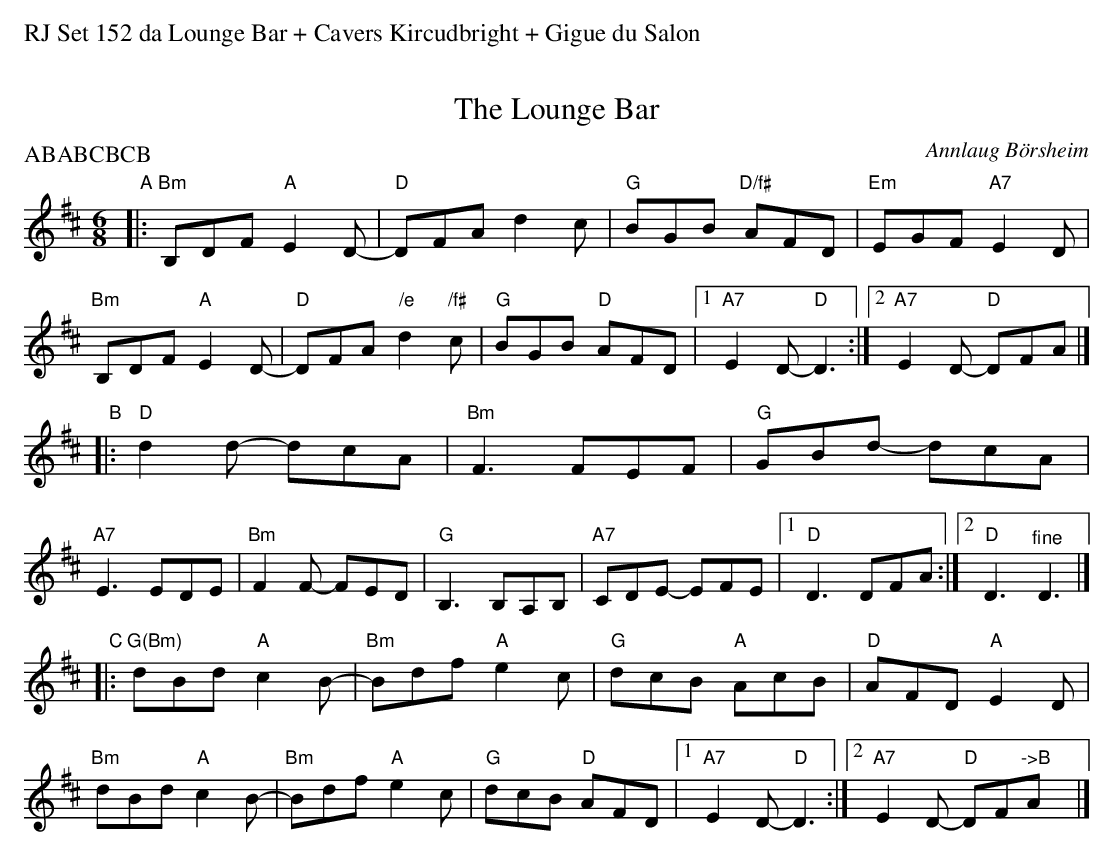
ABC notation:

X:1
T: The Lounge Bar
C: Annlaug B\"orsheim
M: 6/8
L: 1/8
P: ABABCBCB
K: D	% with a touch of Bm
"A"|:\
"Bm"B,DF "A"E2D- | "D"DFA d2c | "G"BGB "D/f#"AFD | "Em"EGF "A7"E2D |\
"Bm"B,DF "A"E2D- | "D"DFA "/e"d2"/f#"c | "G"BGB "D"AFD |1 "A7"E2D- "D"D3 :|2 "A7"E2D- "D"DFA |]
"B"|:\
"D"d2d- dcA | "Bm"F3 FEF | "G"GBd- dcA | "A7"E3 EDE |\
"Bm"F2F- FED | "G"B,3 B,A,B, | "A7"CDE- EFE |1 "D"D3 DFA :|2 "D"D3 "^fine"D3 |]
"C"|:\
"G(Bm)"dBd "A"c2B- | "Bm"Bdf "A"e2c | "G"dcB "A"AcB | "D"AFD "A"E2D |\
"Bm"dBd "A"c2B- | "Bm"Bdf "A"e2c | "G"dcB "D"AFD |1 "A7"E2D- "D"D3 :|2 "A7"E2D- "D"DF"^->B"Ay |]
